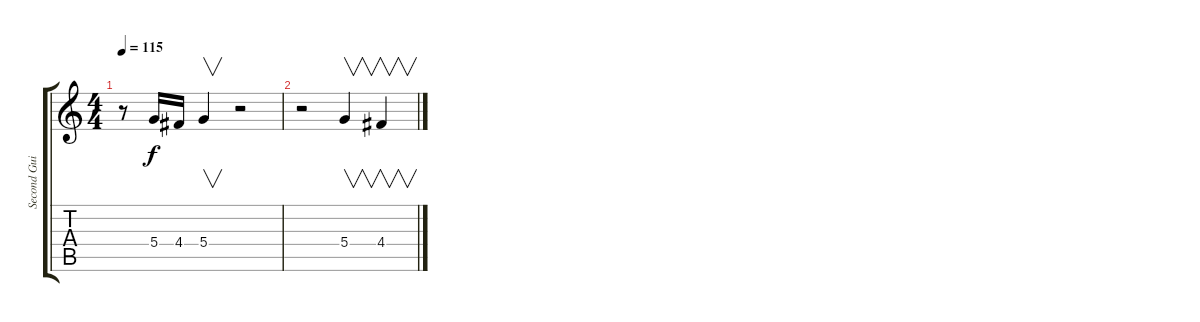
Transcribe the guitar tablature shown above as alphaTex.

\track ("Second Guitar" "Second Gui") {instrument overdrivenguitar}
\staff {score tabs}
\tuning (E4 B3 G3 D3 A2 E2) {hide}
\ts (4 4)
\tempo 115
\clef g2
\ks c
r.8{dy f} 5.4.16 4.4.16 5.4.4{v} r.2 |
r.2 5.4.4{v} 4.4.4{v}
